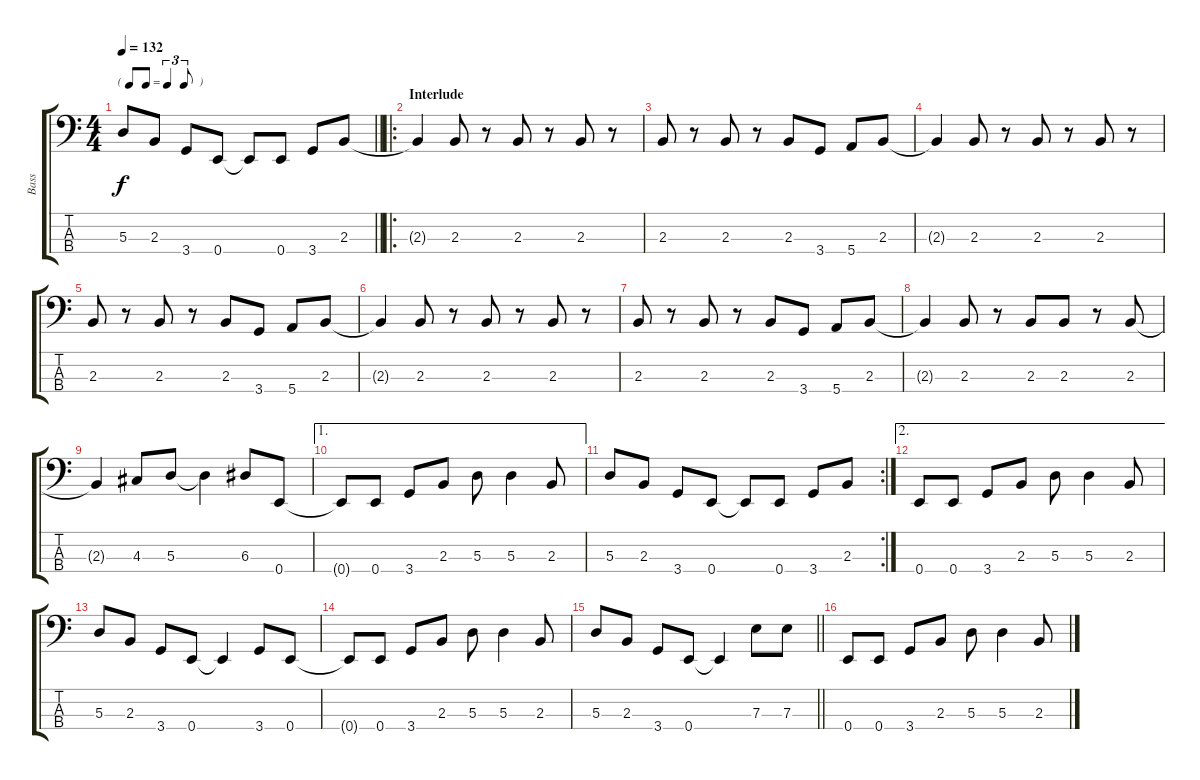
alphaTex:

\track ("Bass" "Bass") {instrument electricbassfinger}
\staff {score tabs}
\tuning (G2 D2 A1 E1) {hide}
\ts (4 4)
\tf triplet8th
\tempo 132
\clef f4
\barLineRight lightlight
\ks c
5.3.8{dy f} 2.3.8 3.4.8 0.4.8 0.4{t}.8 0.4.8 3.4.8 2.3.8 |
\ro
\section ("" "Interlude")
2.3{t}.4 2.3.8 r.8 2.3.8 r.8 2.3.8 r.8 |
2.3.8 r.8 2.3.8 r.8 2.3.8 3.4.8 5.4.8 2.3.8 |
2.3{t}.4 2.3.8 r.8 2.3.8 r.8 2.3.8 r.8 |
2.3.8 r.8 2.3.8 r.8 2.3.8 3.4.8 5.4.8 2.3.8 |
2.3{t}.4 2.3.8 r.8 2.3.8 r.8 2.3.8 r.8 |
2.3.8 r.8 2.3.8 r.8 2.3.8 3.4.8 5.4.8 2.3.8 |
2.3{t}.4 2.3.8 r.8 2.3.8 2.3.8 r.8 2.3.8 |
2.3{t}.4 4.3.8 5.3.8 5.3{t}.4 6.3.8 0.4.8 |
\ae 1
0.4{t}.8 0.4.8 3.4.8 2.3.8 5.3.8 5.3.4 2.3.8 |
\rc 2
5.3.8 2.3.8 3.4.8 0.4.8 0.4{t}.8 0.4.8 3.4.8 2.3.8 |
\ae 2
0.4.8 0.4.8 3.4.8 2.3.8 5.3.8 5.3.4 2.3.8 |
5.3.8 2.3.8 3.4.8 0.4.8 0.4{t}.4 3.4.8 0.4.8 |
0.4{t}.8 0.4.8 3.4.8 2.3.8 5.3.8 5.3.4 2.3.8 |
\barLineRight lightlight
5.3.8 2.3.8 3.4.8 0.4.8 0.4{t}.4 7.3.8 7.3.8 |
0.4.8 0.4.8 3.4.8 2.3.8 5.3.8 5.3.4 2.3.8
